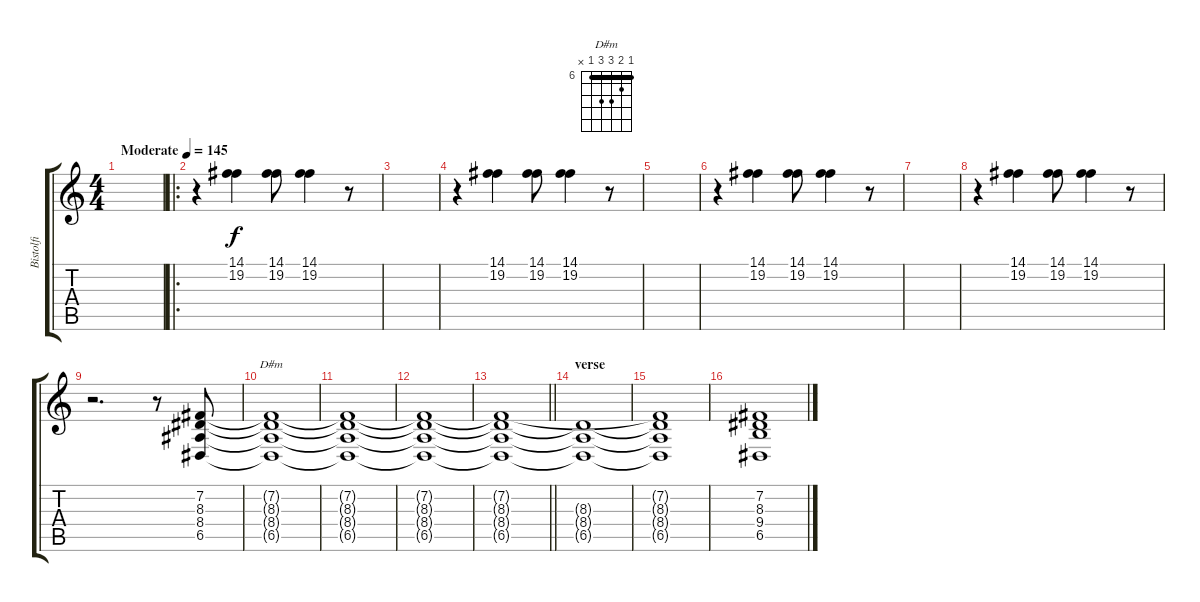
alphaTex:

\track ("Bistolfi" "Bistolfi") {instrument stringensemble1}
\staff {score tabs}
\tuning (E4 B3 G3 D3 A2 E2) {hide}
\chord ("D#m" 6 7 8 8 6 x) {firstfret 6 barre 6}
\ts (4 4)
\tempo (145 "Moderate")
\clef g2
\ks c
|
\ro
r.4{volume 11} (14.1 19.2).4 (14.1 19.2).8 (14.1 19.2).4 r.8 |
|
r.4 (14.1 19.2).4 (14.1 19.2).8 (14.1 19.2).4 r.8 |
|
r.4 (14.1 19.2).4 (14.1 19.2).8 (14.1 19.2).4 r.8 |
|
r.4 (14.1 19.2).4 (14.1 19.2).8 (14.1 19.2).4 r.8 |
r.2{d volume 9 instrument reedorgan} r.8 (7.2 8.3 8.4 6.5).8 |
(7.2{t} 8.3{t} 8.4{t} 6.5{t}).1{ch "D#m"} |
(7.2{t} 8.3{t} 8.4{t} 6.5{t}).1 |
(7.2{t} 8.3{t} 8.4{t} 6.5{t}).1 |
\barLineRight lightlight
(7.2{t} 8.3{t} 8.4{t} 6.5{t}).1 |
\section ("" "verse")
(8.3{t} 8.4{t} 6.5{t}).1 |
(7.2{t} 8.3{t} 8.4{t} 6.5{t}).1 |
(7.2 8.3 9.4 6.5).1
